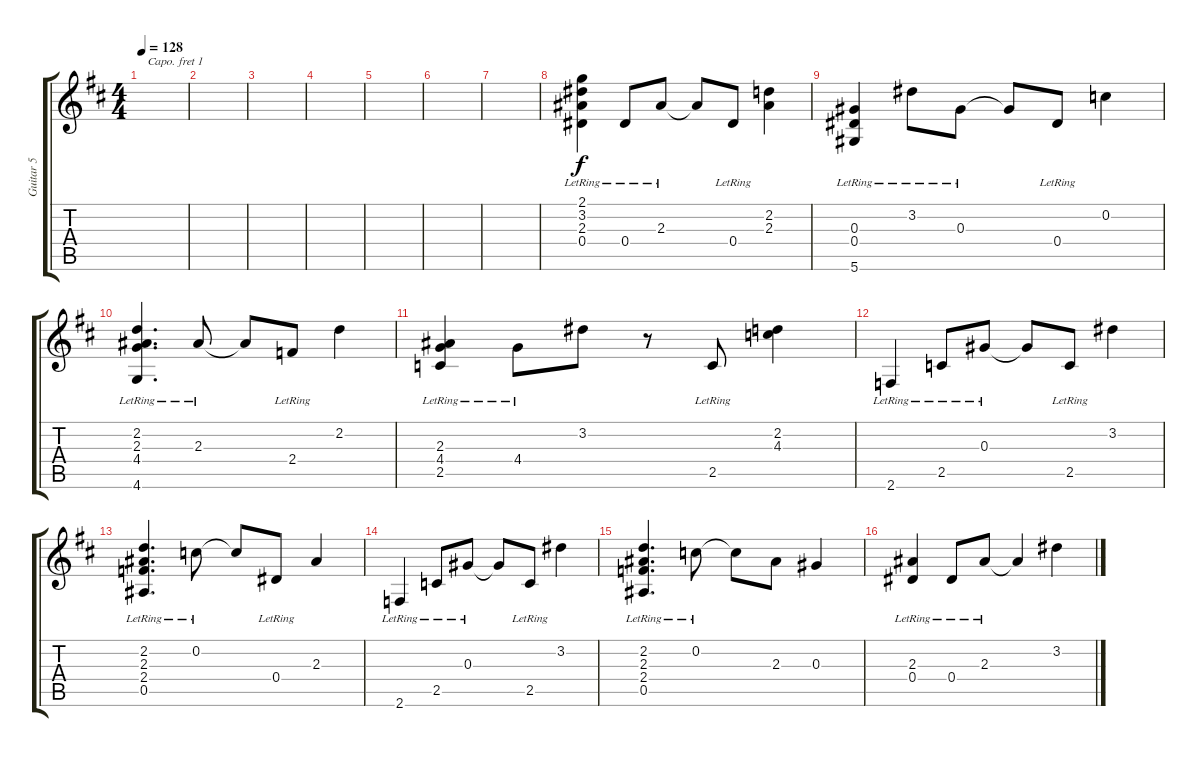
\track ("Guitar 5" "Guitar 5") {instrument distortionguitar}
\staff {score tabs}
\capo 1
\tuning (E4 B3 G3 D3 A2 D2) {hide}
\ts (4 4)
\tempo 128
\clef g2
\ks d
|
|
|
|
|
|
|
(2.1{lr} 3.2{lr} 2.3{lr} 0.4{lr}).4{volume 10 balance 9 instrument electricguitarclean} 0.4{lr}.8 2.3{lr}.8 2.3{t}.8 0.4{lr}.8 (2.2 2.3).4 |
(0.3{lr} 0.4{lr} 5.6{lr}).4 3.2{lr}.8 0.3{lr}.8 0.3{t}.8 0.4{lr}.8 0.2.4 |
(2.2{lr} 2.3{lr} 4.4{lr} 4.6{lr}).4{d} 2.3{lr}.8 2.3{t}.8 2.4{lr}.8 2.2.4 |
(2.3{lr} 4.4{lr} 2.5{lr}).4 4.4{lr}.8 3.2.8 r.8 2.5{lr}.8 (2.2 4.3).4 |
2.6{lr}.4 2.5{lr}.8 0.3{lr}.8 0.3{t}.8 2.5{lr}.8 3.2.4 |
(2.2{lr} 2.3{lr} 2.4{lr} 0.5{lr}).4{d} 0.2{lr}.8 0.2{t}.8 0.4{lr}.8 2.3.4 |
2.6{lr}.4 2.5{lr}.8 0.3{lr}.8 0.3{t}.8 2.5{lr}.8 3.2.4 |
(2.2{lr} 2.3{lr} 2.4{lr} 0.5{lr}).4{d} 0.2{lr}.8 0.2{t}.8 2.3.8 0.3.4 |
(2.3{lr} 0.4).4 0.4{lr}.8 2.3{lr}.8 2.3{t}.4 3.2.4
